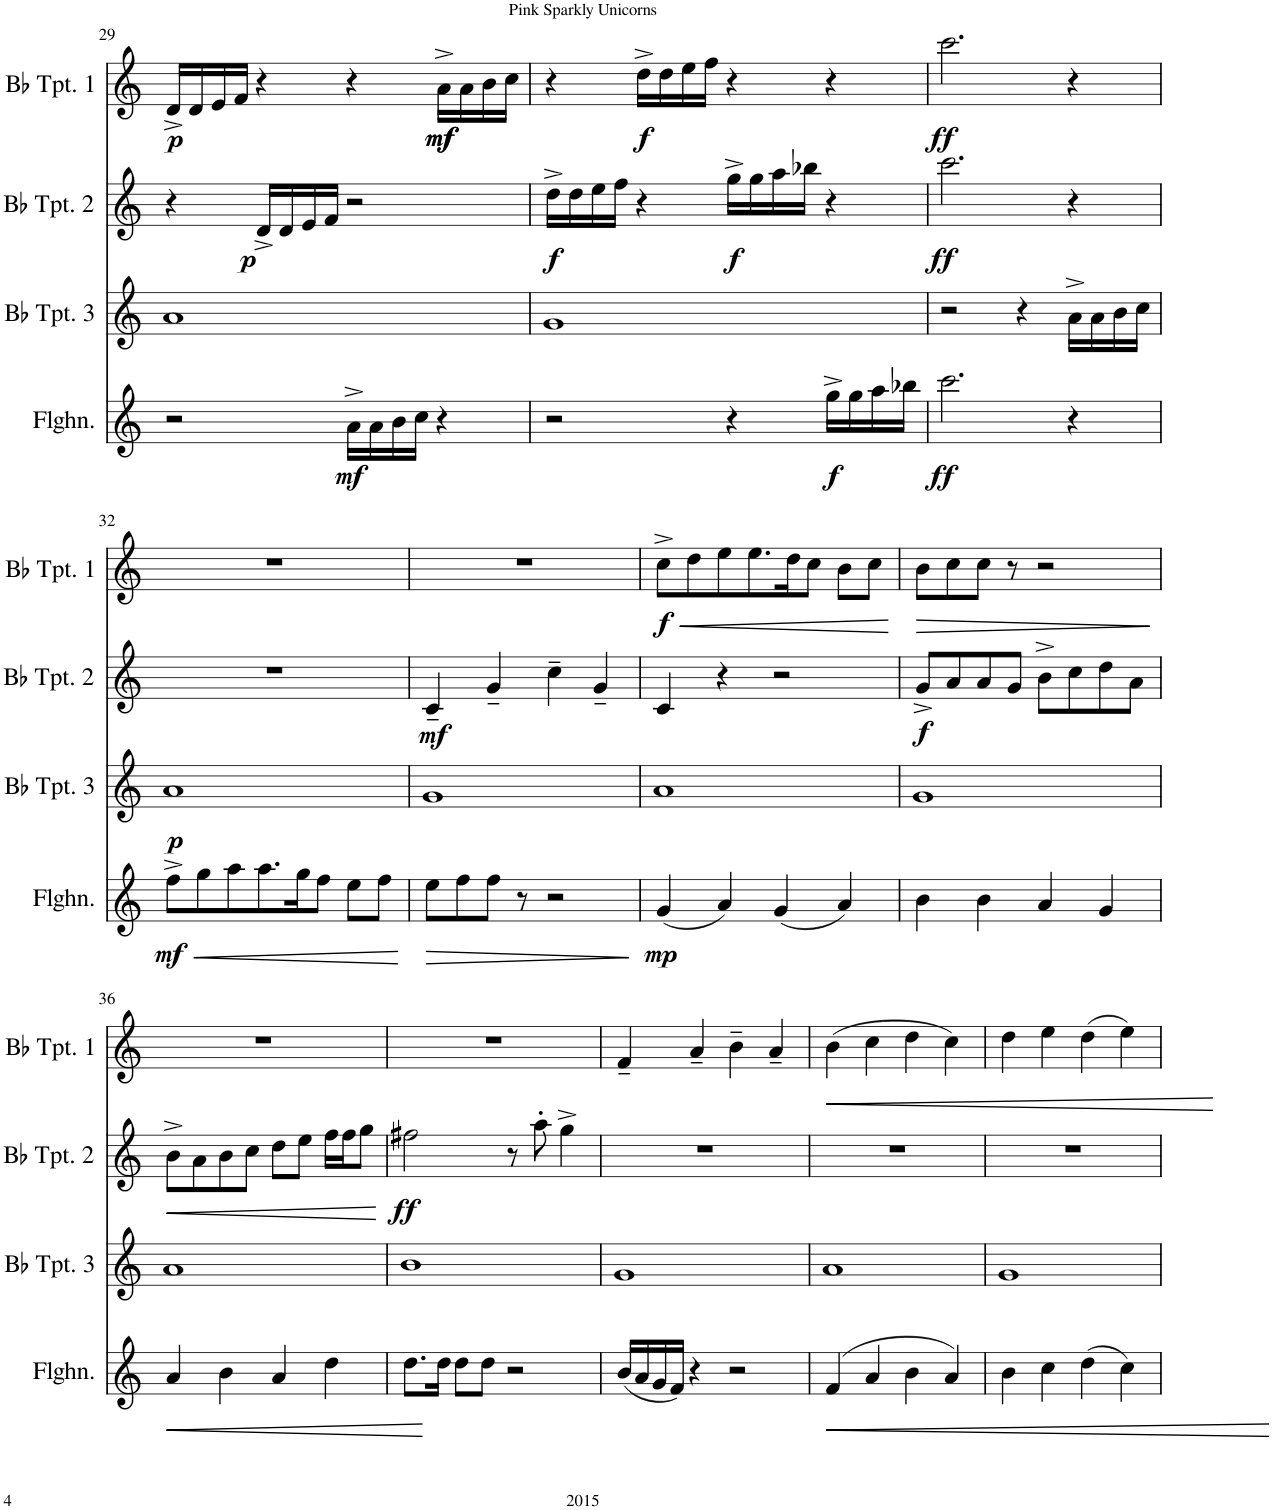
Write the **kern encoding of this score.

**kern	**dynam	**kern	**dynam	**kern	**dynam	**kern	**dynam
*part4	*part4	*part3	*part3	*part2	*part2	*part1	*part1
*staff4	*staff4	*staff3	*staff3	*staff2	*staff2	*staff1	*staff1
*I"Flugelhorn	*	*I"Bb Trumpet 3	*	*I"Bb Trumpet 2	*	*I"Bb Trumpet 1	*
*I'Flghn.	*	*I'Bb Tpt. 3	*	*I'Bb Tpt. 2	*	*I'Bb Tpt. 1	*
!!LO:PB:g=z
*clefG2	*	*clefG2	*	*clefG2	*	*clefG2	*
*Trd1c2	*	*Trd1c2	*	*Trd1c2	*	*Trd1c2	*
*k[]	*	*k[]	*	*k[]	*	*k[]	*
*M4/4	*	*M4/4	*	*M4/4	*	*M4/4	*
=29	=29	=29	=29	=29	=29	=29	=29
!	!	!	!	!	!	!	!LO:DY:b
2r	.	1a	.	4r	.	16d^/LL	p
.	.	.	.	.	.	16d/	.
.	.	.	.	.	.	16e/	.
.	.	.	.	.	.	16f/JJ	.
!	!	!	!	!	!LO:DY:b	!	!
.	.	.	.	16d^/LL	p	4r	.
.	.	.	.	16d/	.	.	.
.	.	.	.	16e/	.	.	.
.	.	.	.	16f/JJ	.	.	.
!	!LO:DY:b	!	!	!	!	!	!
16a^\LL	mf	.	.	2r	.	4r	.
16a\	.	.	.	.	.	.	.
16b\	.	.	.	.	.	.	.
16cc\JJ	.	.	.	.	.	.	.
!	!	!	!	!	!	!	!LO:DY:b
!	!	!	!	!	!	!	!LO:DY:n=1:b
4r	.	.	.	.	.	16a^\LL	mf mf
.	.	.	.	.	.	16a\	.
.	.	.	.	.	.	16b\	.
.	.	.	.	.	.	16cc\JJ	.
=30	=30	=30	=30	=30	=30	=30	=30
!	!	!	!	!	!LO:DY:b	!	!
2r	.	1g	.	16dd^\LL	f	4r	.
.	.	.	.	16dd\	.	.	.
.	.	.	.	16ee\	.	.	.
.	.	.	.	16ff\JJ	.	.	.
!	!	!	!	!	!	!	!LO:DY:b
.	.	.	.	4r	.	16dd^\LL	f
.	.	.	.	.	.	16dd\	.
.	.	.	.	.	.	16ee\	.
.	.	.	.	.	.	16ff\JJ	.
!	!	!	!	!	!LO:DY:b	!	!
4r	.	.	.	16gg^\LL	f	4r	.
.	.	.	.	16gg\	.	.	.
.	.	.	.	16aa\	.	.	.
.	.	.	.	16bb-X\JJ	.	.	.
!	!LO:DY:b	!	!	!	!	!	!
16gg^\LL	f	.	.	4r	.	4r	.
16gg\	.	.	.	.	.	.	.
16aa\	.	.	.	.	.	.	.
16bb-X\JJ	.	.	.	.	.	.	.
=31	=31	=31	=31	=31	=31	=31	=31
!	!LO:DY:b	!	!	!	!LO:DY:b	!	!LO:DY:b
2.ccc\	ff	2r	.	2.ccc\	ff	2.ccc\	ff
.	.	4r	.	.	.	.	.
4r	.	16a^\LL	.	4r	.	4r	.
.	.	16a\	.	.	.	.	.
.	.	16b\	.	.	.	.	.
.	.	16cc\JJ	.	.	.	.	.
!!LO:LB:g=z
=32	=32	=32	=32	=32	=32	=32	=32
!	!LO:HP:b	!	!	!	!	!	!
!	!LO:DY:n=1:b	!	!LO:DY:b	!	!	!	!
8ff^\L	< mf	1a	p	1r	.	1r	.
8gg\	.	.	.	.	.	.	.
8aa\	.	.	.	.	.	.	.
8.aa\	.	.	.	.	.	.	.
16gg\K	.	.	.	.	.	.	.
8ff\J	.	.	.	.	.	.	.
8ee\L	.	.	.	.	.	.	.
8ff\J	.	.	.	.	.	.	.
.	[	.	.	.	.	.	.
=33	=33	=33	=33	=33	=33	=33	=33
!	!LO:HP:b	!	!	!	!LO:DY:b	!	!
8ee\L	>	1g	.	4c~/	mf	1r	.
8ff\	.	.	.	.	.	.	.
8ff\J	.	.	.	4g~/	.	.	.
8r	.	.	.	.	.	.	.
2r	.	.	.	4cc~\	.	.	.
.	.	.	.	4g~/	.	.	.
.	]	.	.	.	.	.	.
=34	=34	=34	=34	=34	=34	=34	=34
!	!LO:DY:b	!	!	!	!	!	!LO:HP:b
!	!	!	!	!	!	!	!LO:DY:n=1:b
(4g/	mp	1a	.	4c/	.	8cc^\L	< f
.	.	.	.	.	.	8dd\	.
4a/)	.	.	.	4r	.	8ee\	.
.	.	.	.	.	.	8.ee\	.
(4g/	.	.	.	2r	.	.	.
.	.	.	.	.	.	16dd\K	.
.	.	.	.	.	.	8cc\J	.
4a/)	.	.	.	.	.	8b\L	.
.	.	.	.	.	.	8cc\J	.
.	.	.	.	.	.	.	[
=35	=35	=35	=35	=35	=35	=35	=35
!	!	!	!	!	!LO:DY:b	!	!LO:HP:b
4b\	.	1g	.	8g^/L	f	8b\L	>
.	.	.	.	8a/	.	8cc\	.
4b\	.	.	.	8a/	.	8cc\J	.
.	.	.	.	8g/J	.	8r	.
4a/	.	.	.	8b^\L	.	2r	.
.	.	.	.	8cc\	.	.	.
4g/	.	.	.	8dd\	.	.	.
.	.	.	.	8a\J	.	.	.
.	.	.	.	.	.	.	]
!!LO:LB:g=z
=36	=36	=36	=36	=36	=36	=36	=36
!	!LO:HP:b	!	!	!	!LO:HP:b	!	!
4a/	<	1a	.	8b^\L	<	1r	.
.	.	.	.	8a\	.	.	.
4b\	.	.	.	8b\	.	.	.
.	.	.	.	8cc\J	.	.	.
4a/	.	.	.	8dd\L	.	.	.
.	.	.	.	8ee\J	.	.	.
4dd\	.	.	.	16ff\LL	.	.	.
.	.	.	.	16ff\J	.	.	.
.	.	.	.	8gg\J	.	.	.
.	[	.	.	.	[	.	.
=37	=37	=37	=37	=37	=37	=37	=37
!	!	!	!	!	!LO:DY:b	!	!
8.dd\L	.	1b	.	2ff#X\	ff	1r	.
16dd\Jk	.	.	.	.	.	.	.
8dd\L	.	.	.	.	.	.	.
8dd\J	.	.	.	.	.	.	.
2r	.	.	.	8r	.	.	.
.	.	.	.	8aa'\	.	.	.
.	.	.	.	4gg^\	.	.	.
=38	=38	=38	=38	=38	=38	=38	=38
(16b/LL	.	1g	.	1r	.	4f~/	.
16a/	.	.	.	.	.	.	.
16g/	.	.	.	.	.	.	.
16f/JJ)	.	.	.	.	.	.	.
4r	.	.	.	.	.	4a~/	.
2r	.	.	.	.	.	4b~\	.
.	.	.	.	.	.	4a~/	.
=39	=39	=39	=39	=39	=39	=39	=39
!	!LO:HP:b	!	!	!	!	!	!LO:HP:b
(4f/	<	1a	.	1r	.	(4b\	<
4a/	.	.	.	.	.	4cc\	.
4b\	.	.	.	.	.	4dd\	.
4a/)	.	.	.	.	.	4cc\)	.
.	[	.	.	.	.	.	[
=40	=40	=40	=40	=40	=40	=40	=40
4b\	.	1g	.	1r	.	4dd\	.
4cc\	.	.	.	.	.	4ee\	.
(4dd\	.	.	.	.	.	(4dd\	.
4cc\)	.	.	.	.	.	4ee\)	.
=	=	=	=	=	=	=	=
*-	*-	*-	*-	*-	*-	*-	*-
